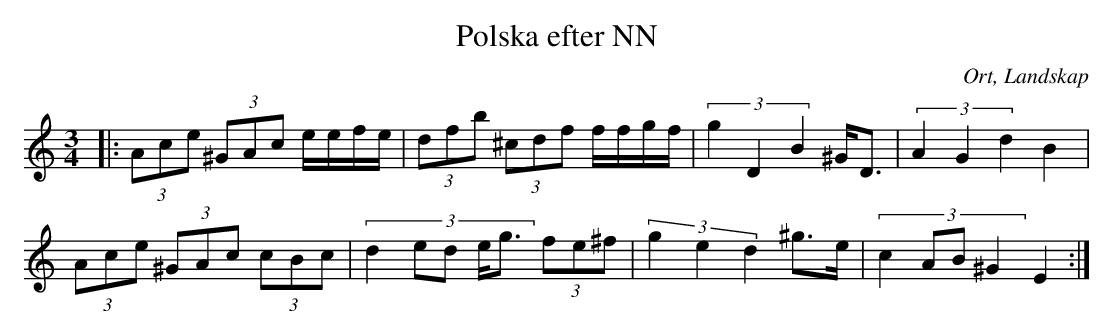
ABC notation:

X:1
T:Polska efter NN
O:Ort, Landskap
M:3/4
L:1/8
K:C
|: (3 Ace (3^GAc e/e/f/e/| (3 dfb (3^cdf f/f/g/f/|(3:2:3 g2 D2 B2 ^G<D|(3:2:3 A2 G2 d2 B2|
(3 Ace (3^GAc (3cBc| (3:2:5 d2 ed e<g (3fe^f|(3:2:3 g2 e2 d2 ^g>e|(3:2:4 c2 AB ^G2 E2:|
